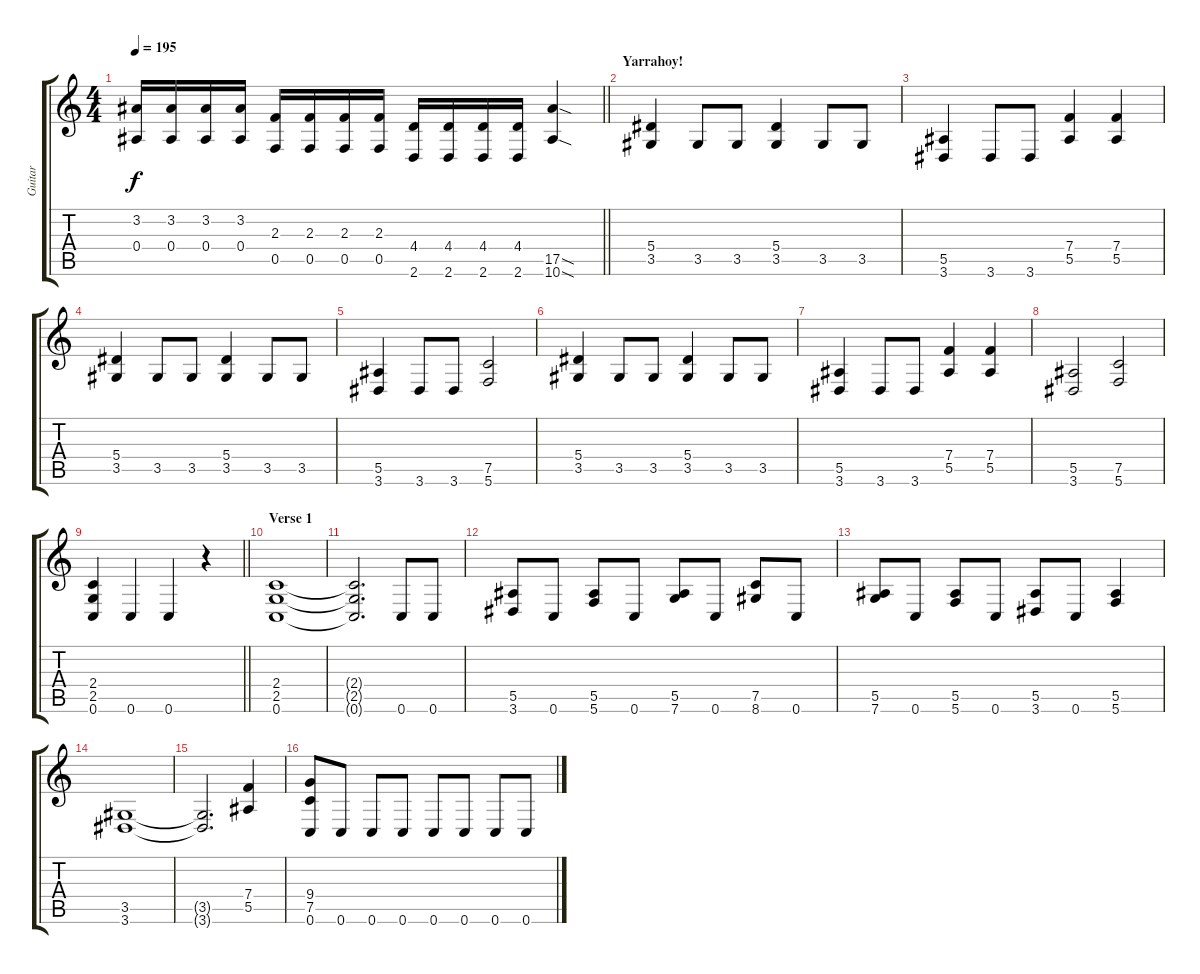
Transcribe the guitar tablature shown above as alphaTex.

\track ("Guitar" "Guitar") {instrument distortionguitar}
\staff {score tabs}
\tuning (C4 G3 Eb3 Bb2 F2 C2) {hide}
\ts (4 4)
\tempo 195
\clef g2
\barLineRight lightlight
\ks c
(3.2 0.4).16{dy f} (3.2 0.4).16 (3.2 0.4).16 (3.2 0.4).16 (2.3 0.5).16 (2.3 0.5).16 (2.3 0.5).16 (2.3 0.5).16 (4.4 2.6).16 (4.4 2.6).16 (4.4 2.6).16 (4.4 2.6).16 (17.5{sod} 10.6{sod}).4 |
\section ("" "Yarrahoy!")
(5.4 3.5).4 3.5.8 3.5.8 (5.4 3.5).4 3.5.8 3.5.8 |
(5.5 3.6).4 3.6.8 3.6.8 (7.4 5.5).4 (7.4 5.5).4 |
(5.4 3.5).4 3.5.8 3.5.8 (5.4 3.5).4 3.5.8 3.5.8 |
(5.5 3.6).4 3.6.8 3.6.8 (7.5 5.6).2 |
(5.4 3.5).4 3.5.8 3.5.8 (5.4 3.5).4 3.5.8 3.5.8 |
(5.5 3.6).4 3.6.8 3.6.8 (7.4 5.5).4 (7.4 5.5).4 |
(5.5 3.6).2 (7.5 5.6).2 |
\barLineRight lightlight
(2.4 2.5 0.6).4 0.6.4 0.6.4 r.4 |
\section ("" "Verse 1")
(2.4 2.5 0.6).1 |
(2.4{t} 2.5{t} 0.6{t}).2{d} 0.6.8 0.6.8 |
(5.5 3.6).8 0.6.8 (5.5 5.6).8 0.6.8 (5.5 7.6).8 0.6.8 (7.5 8.6).8 0.6.8 |
(5.5 7.6).8 0.6.8 (5.5 5.6).8 0.6.8 (5.5 3.6).8 0.6.8 (5.5 5.6).4 |
(3.5 3.6).1 |
(3.5{t} 3.6{t}).2{d} (7.4 5.5).4 |
(9.4 7.5 0.6).8 0.6.8 0.6.8 0.6.8 0.6.8 0.6.8 0.6.8 0.6.8
